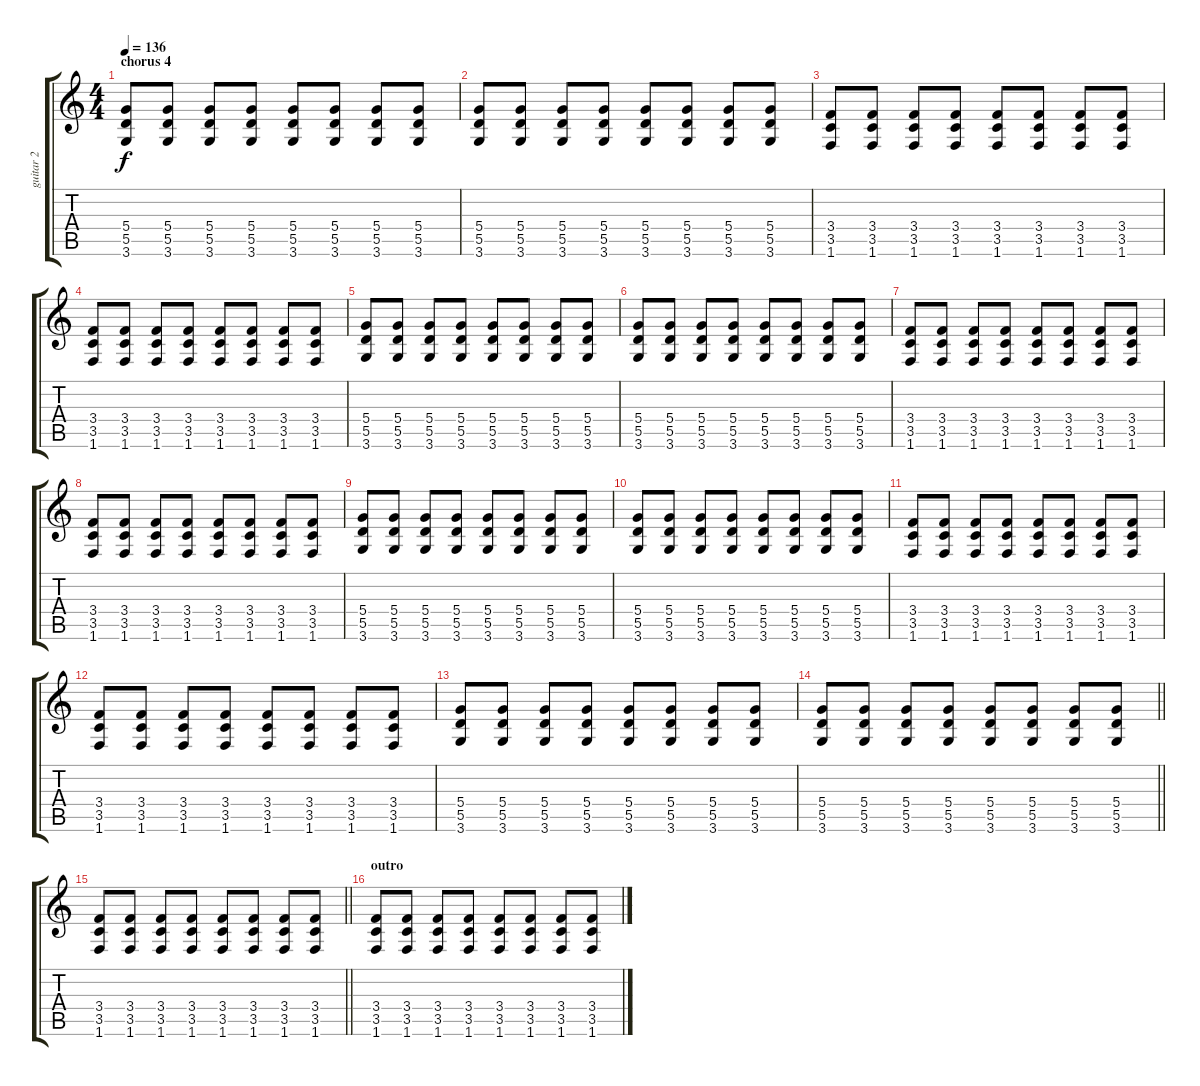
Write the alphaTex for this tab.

\track ("guitar 2" "guitar 2") {instrument electricguitarclean}
\staff {score tabs}
\tuning (E4 B3 G3 D3 A2 E2) {hide}
\ts (4 4)
\section ("" "chorus 4")
\tempo 136
\clef g2
\ks c
(5.4 5.5 3.6).8{dy f} (5.4 5.5 3.6).8 (5.4 5.5 3.6).8 (5.4 5.5 3.6).8 (5.4 5.5 3.6).8 (5.4 5.5 3.6).8 (5.4 5.5 3.6).8 (5.4 5.5 3.6).8 |
(5.4 5.5 3.6).8 (5.4 5.5 3.6).8 (5.4 5.5 3.6).8 (5.4 5.5 3.6).8 (5.4 5.5 3.6).8 (5.4 5.5 3.6).8 (5.4 5.5 3.6).8 (5.4 5.5 3.6).8 |
(3.4 3.5 1.6).8 (3.4 3.5 1.6).8 (3.4 3.5 1.6).8 (3.4 3.5 1.6).8 (3.4 3.5 1.6).8 (3.4 3.5 1.6).8 (3.4 3.5 1.6).8 (3.4 3.5 1.6).8 |
(3.4 3.5 1.6).8 (3.4 3.5 1.6).8 (3.4 3.5 1.6).8 (3.4 3.5 1.6).8 (3.4 3.5 1.6).8 (3.4 3.5 1.6).8 (3.4 3.5 1.6).8 (3.4 3.5 1.6).8 |
(5.4 5.5 3.6).8 (5.4 5.5 3.6).8 (5.4 5.5 3.6).8 (5.4 5.5 3.6).8 (5.4 5.5 3.6).8 (5.4 5.5 3.6).8 (5.4 5.5 3.6).8 (5.4 5.5 3.6).8 |
(5.4 5.5 3.6).8 (5.4 5.5 3.6).8 (5.4 5.5 3.6).8 (5.4 5.5 3.6).8 (5.4 5.5 3.6).8 (5.4 5.5 3.6).8 (5.4 5.5 3.6).8 (5.4 5.5 3.6).8 |
(3.4 3.5 1.6).8 (3.4 3.5 1.6).8 (3.4 3.5 1.6).8 (3.4 3.5 1.6).8 (3.4 3.5 1.6).8 (3.4 3.5 1.6).8 (3.4 3.5 1.6).8 (3.4 3.5 1.6).8 |
(3.4 3.5 1.6).8 (3.4 3.5 1.6).8 (3.4 3.5 1.6).8 (3.4 3.5 1.6).8 (3.4 3.5 1.6).8 (3.4 3.5 1.6).8 (3.4 3.5 1.6).8 (3.4 3.5 1.6).8 |
(5.4 5.5 3.6).8 (5.4 5.5 3.6).8 (5.4 5.5 3.6).8 (5.4 5.5 3.6).8 (5.4 5.5 3.6).8 (5.4 5.5 3.6).8 (5.4 5.5 3.6).8 (5.4 5.5 3.6).8 |
(5.4 5.5 3.6).8 (5.4 5.5 3.6).8 (5.4 5.5 3.6).8 (5.4 5.5 3.6).8 (5.4 5.5 3.6).8 (5.4 5.5 3.6).8 (5.4 5.5 3.6).8 (5.4 5.5 3.6).8 |
(3.4 3.5 1.6).8 (3.4 3.5 1.6).8 (3.4 3.5 1.6).8 (3.4 3.5 1.6).8 (3.4 3.5 1.6).8 (3.4 3.5 1.6).8 (3.4 3.5 1.6).8 (3.4 3.5 1.6).8 |
(3.4 3.5 1.6).8 (3.4 3.5 1.6).8 (3.4 3.5 1.6).8 (3.4 3.5 1.6).8 (3.4 3.5 1.6).8 (3.4 3.5 1.6).8 (3.4 3.5 1.6).8 (3.4 3.5 1.6).8 |
(5.4 5.5 3.6).8 (5.4 5.5 3.6).8 (5.4 5.5 3.6).8 (5.4 5.5 3.6).8 (5.4 5.5 3.6).8 (5.4 5.5 3.6).8 (5.4 5.5 3.6).8 (5.4 5.5 3.6).8 |
\barLineRight lightlight
(5.4 5.5 3.6).8 (5.4 5.5 3.6).8 (5.4 5.5 3.6).8 (5.4 5.5 3.6).8 (5.4 5.5 3.6).8 (5.4 5.5 3.6).8 (5.4 5.5 3.6).8 (5.4 5.5 3.6).8 |
\barLineRight lightlight
(3.4 3.5 1.6).8 (3.4 3.5 1.6).8 (3.4 3.5 1.6).8 (3.4 3.5 1.6).8 (3.4 3.5 1.6).8 (3.4 3.5 1.6).8 (3.4 3.5 1.6).8 (3.4 3.5 1.6).8 |
\section ("" "outro")
(3.4 3.5 1.6).8 (3.4 3.5 1.6).8 (3.4 3.5 1.6).8 (3.4 3.5 1.6).8 (3.4 3.5 1.6).8 (3.4 3.5 1.6).8 (3.4 3.5 1.6).8 (3.4 3.5 1.6).8
